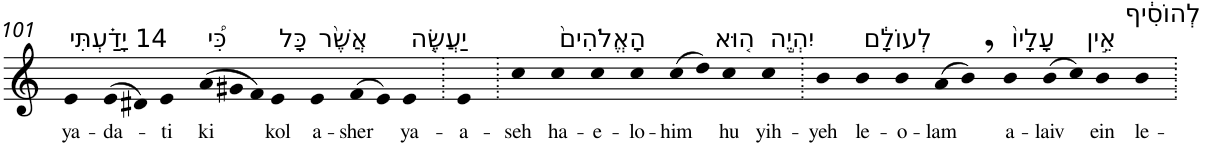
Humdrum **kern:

**kern	**text
*part1	*part1
*staff1	*staff1
*I"Piano	*
*I'Pno	*
!!LO:PB:g=z
*clefG2	*
*k[]	*
=101	=101
!LO:TX:a:t=14 יָדַ֗עְתִּי	!
!	!LO:LY:b
4e	ya-
!	!LO:LY:b
(>8e	-da-
8d#X)	.
!	!LO:LY:b
4e	-ti
*Xtuplet	*
!LO:TX:a:t=כִּ֠י	!
!	!LO:LY:b
(>12a	ki
12g#X	.
12f)	.
!LO:TX:a:t=כָּל	!
!	!LO:LY:b
4e	kol
!LO:TX:a:t=אֲשֶׁ֨ר	!
!	!LO:LY:b
4e	a-
!	!LO:LY:b
(>8f	-sher
8e)	.
!LO:TX:a:t=יַעֲשֶׂ֤ה	!
!	!LO:LY:b
4e	ya-
=102.	=102.
!	!LO:LY:b
4e	-a-
=103.	=103.
!	!LO:LY:b
4cc	-seh
!LO:TX:a:t=הָאֱלֹהִים֙	!
!	!LO:LY:b
4cc	ha-
!	!LO:LY:b
4cc	-e-
!	!LO:LY:b
4cc	-lo-
!	!LO:LY:b
(>8cc	-him
8dd)	.
!LO:TX:a:t=ה֚וּא	!
!	!LO:LY:b
4cc	hu
!LO:TX:a:t=יִהְיֶ֣ה	!
!	!LO:LY:b
4cc	yih-
=104.	=104.
!	!LO:LY:b
4b	-yeh
!LO:TX:a:t=לְעוֹלָ֔ם	!
!	!LO:LY:b
4b	le-
!	!LO:LY:b
4b	-o-
!	!LO:LY:b
(>8a	-lam
8b,)	.
!LO:TX:a:t=עָלָיו֙	!
!	!LO:LY:b
4b	a-
!	!LO:LY:b
(>8b	-laiv
8cc)	.
!LO:TX:a:t=אֵ֣ין	!
!	!LO:LY:b
4b	ein
!LO:TX:a:t=לְהוֹסִ֔יף	!
!	!LO:LY:b
4b	le-
=.	=.
*-	*-
